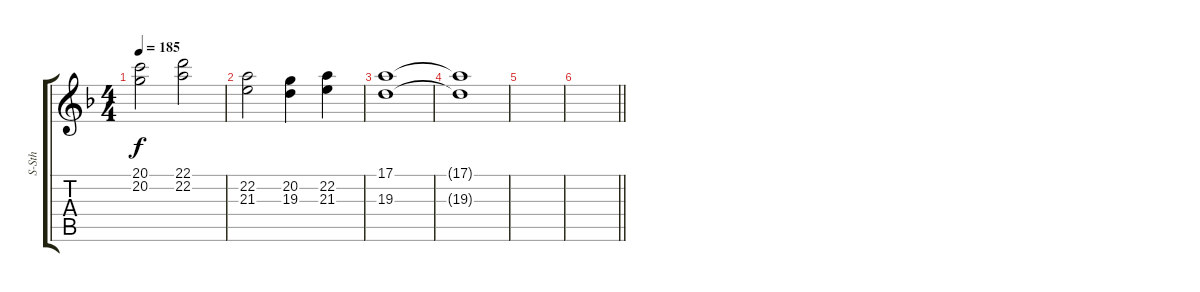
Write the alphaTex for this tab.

\track ("S-Sth" "S-Sth") {instrument xylophone}
\staff {score tabs}
\tuning (E4 B3 G3 D3 A2 E2) {hide}
\ts (4 4)
\tempo 185
\clef g2
\ks f
(20.1 20.2).2{dy f} (22.1 22.2).2 |
(22.2 21.3).2 (20.2 19.3).4 (22.2 21.3).4 |
(17.1 19.3).1 |
(17.1{t} 19.3{t}).1 |
|
\barLineRight lightlight
